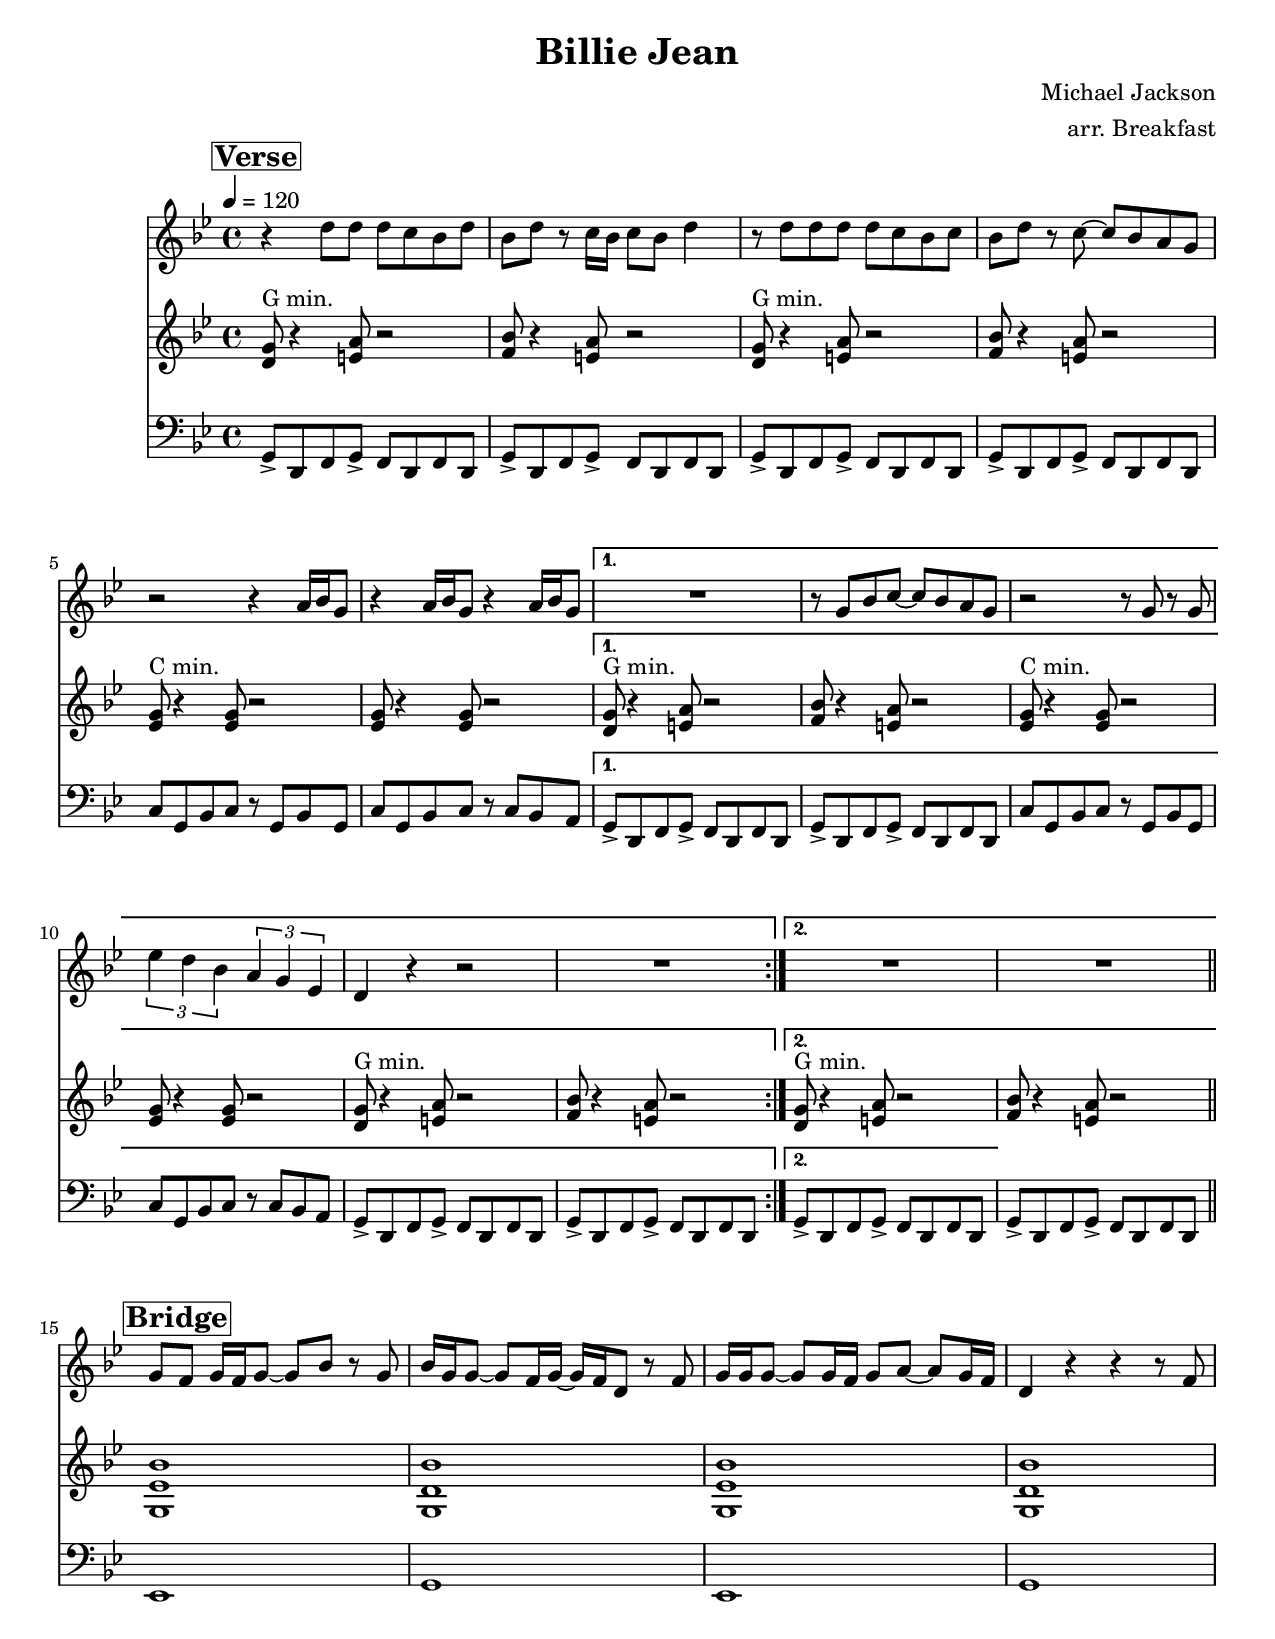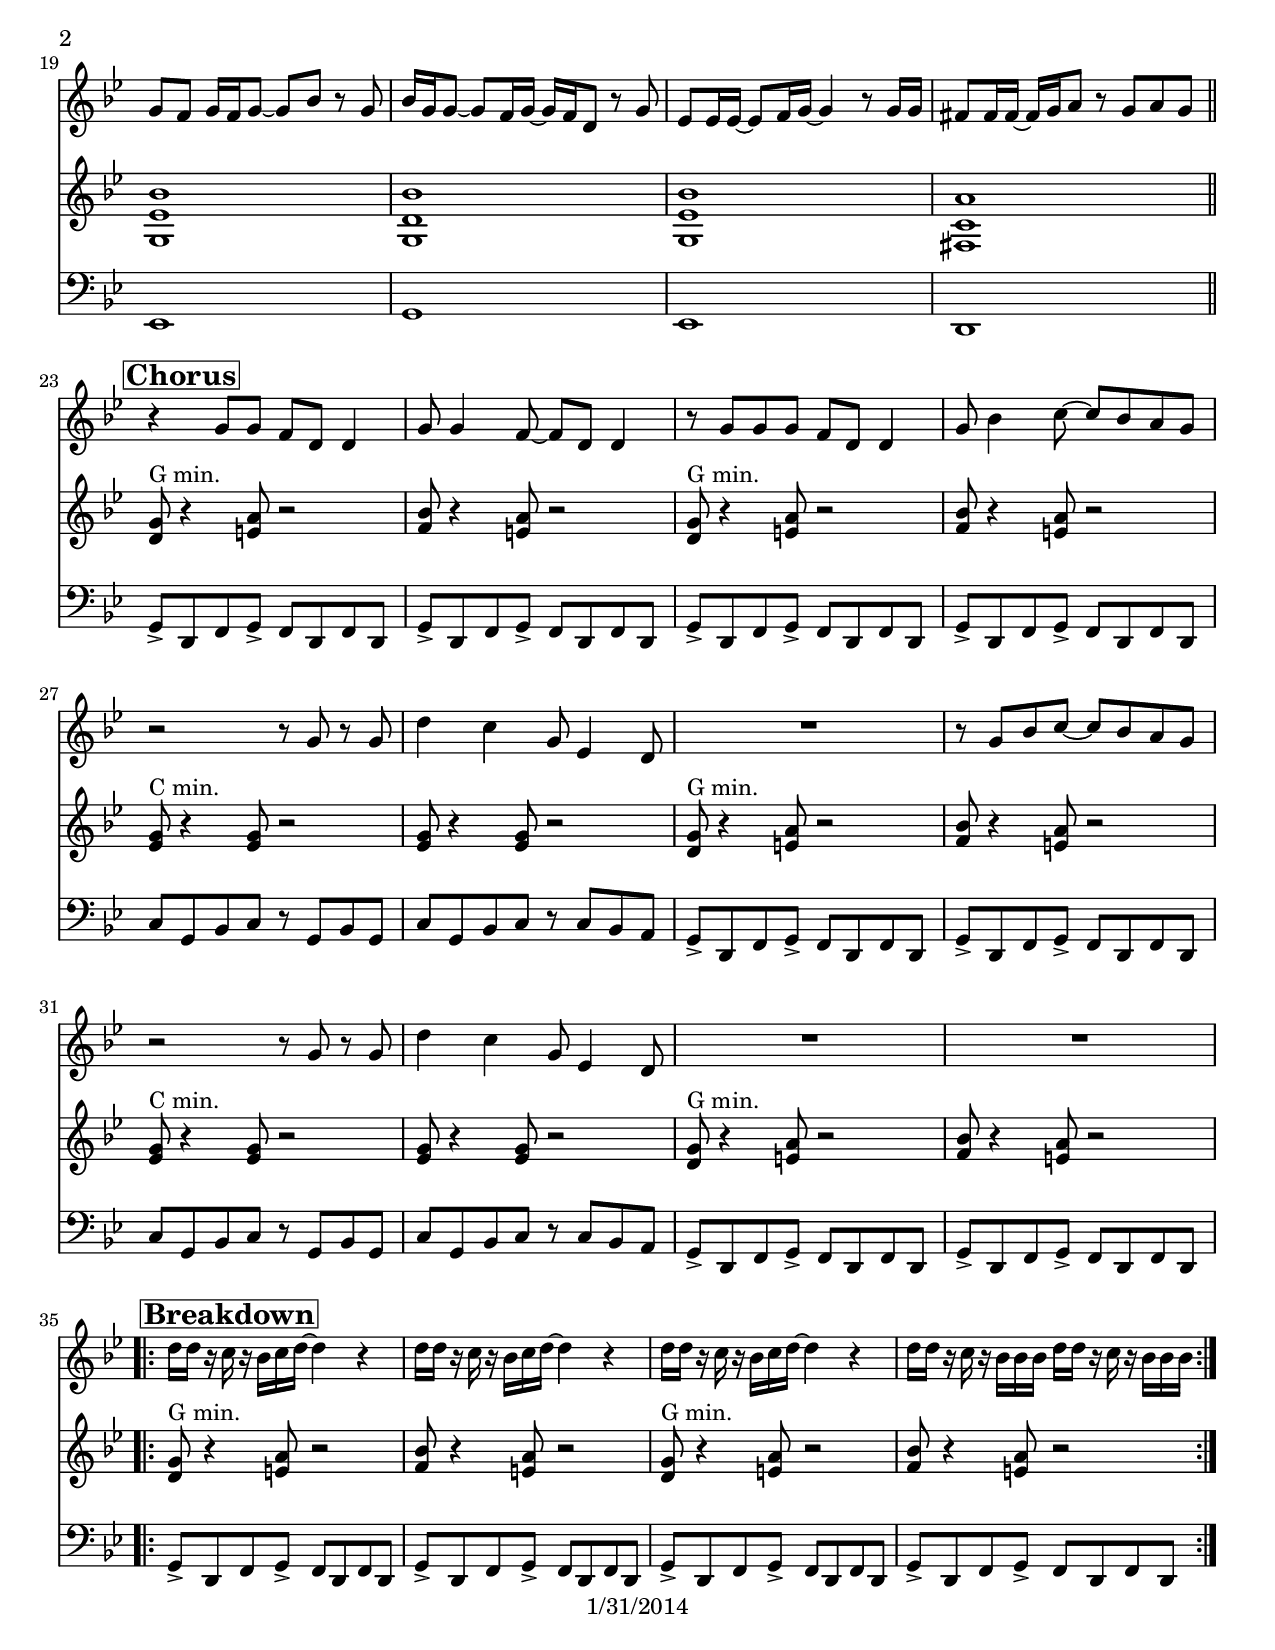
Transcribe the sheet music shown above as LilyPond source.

\version "2.12.3"

\header { 
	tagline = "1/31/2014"
  title = "Billie Jean"
  composer = "Michael Jackson"
  arranger = "arr. Breakfast"

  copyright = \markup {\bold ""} %form
}
%description: By Michael Jackson, from <i>Thriller</i>, 1982. A staple of badass marching bands everywhere.

%place a mark at bottom right
markdownright = { \once \override Score.RehearsalMark #'break-visibility = #begin-of-line-invisible \once \override Score.RehearsalMark #'self-alignment-X = #RIGHT \once \override Score.RehearsalMark #'direction = #DOWN }

%music pieces
%part: melody
melody = \relative d'' {

  \time 4/4 \key bes \major
  \set Score.markFormatter = #format-mark-box-letters
  \override Score.RehearsalMark #'self-alignment-X = #LEFT
  \break \mark \markup \box \bold "Verse"
  \repeat volta 2 {
    r4 d8 d d c bes d |
    bes d r c16 bes c8 bes d4 |
    r8 d d d d c bes c |
    bes d r c ~ c bes a g |
    r2 r4 a16 bes g8 |
    r4 a16 bes g8 r4 a16 bes g8 |
  }
  \alternative {
    {
      R1 |
      r8 g bes c ~ c bes a g |
      r2 r8 g r g |
      \times 2/3 { es'4 d bes } \times 2/3 { a g es } |
      d r r2 |
      R1 |
    }
    {
      R1 | R1
    }
  }
  \bar "||"
  \break \mark \markup \box \bold "Bridge"
  g8 f g16 f g8 ~ g bes r g |
  bes16 g g8 ~ g f16 g ~ g f d8 r f |
  g16 g g8 ~ g g16 f g8 a ~ a g16 f |
  d4 r r r8 f |
  g f g16 f g8 ~ g bes r g |
  bes16 g g8 ~ g f16 g ~ g f d8 r g |
  es es16 es ~ es8 f16 g ~ g4 r8 g16 g |
  fis8 fis16 fis ~ fis g a8 r g a g \bar "||"
  
  \break \mark \markup \box \bold "Chorus"
  r4 g8 g f d d4 |
  g8 g4 f8 ~ f d d4 |
  r8 g g g f d d4 |
  g8 bes4 c8 ~ c bes a g |
  r2 r8 g r g |
  d'4 c g8 es4 d8 |
  R1 |
  r8 g bes c ~ c bes a g |
  r2 r8 g r g |
  d'4 c g8 es4 d8 |
  R1*2

  \break \mark \markup \box \bold "Breakdown"
  \repeat volta 2 {
    d'16 d r c r bes c d ~ d4 r |
    d16 d r c r bes c d ~ d4 r |
    d16 d r c r bes c d ~ d4 r |
    d16 d r c r bes bes bes d d r c r bes bes bes |
  }
}

%part: harmony
harmony= \relative d' {
  \time 4/4 \key bes \major
  \override Score.RehearsalMark #'self-alignment-X = #LEFT
  \set Score.markFormatter = #format-mark-box-letters
  \break \mark \markup \box \bold "Verse"
  \repeat volta 2 {
    <d g>8 ^"G min." r4 <e a>8 r2 |
    <f bes>8 r4 <e a>8 r2 |
    <d g>8 ^"G min." r4 <e a>8 r2 |
    <f bes>8 r4 <e a>8 r2 |
    <es g>8 ^"C min." r4 <es g>8 r2 |
    <es g>8 r4 <es g>8 r2 |
  }
  \alternative {
    {
      <d g>8 ^"G min." r4 <e a>8 r2 |
      <f bes>8 r4 <e a>8 r2 |
      <es g>8 ^"C min." r4 <es g>8 r2 |
      <es g>8 r4 <es g>8 r2 |
      <d g>8 ^"G min." r4 <e a>8 r2 |
      <f bes>8 r4 <e a>8 r2
    }
    {
      <d g>8 ^"G min." r4 <e a>8 r2 |
      <f bes>8 r4 <e a>8 r2 |
    }
  }
  \bar "||"
  
  \break \mark \markup \box \bold "Bridge"
  <g, es' bes'>1 |
  <g d' bes'> |
  <g es' bes'> |
  <g d' bes'> |
  <g es' bes'> |
  <g d' bes'> |
  <g es' bes'> |
  <fis c' a'> \bar "||"
  
  \break \mark \markup \box \bold "Chorus"
  <d' g>8 ^"G min." r4 <e a>8 r2 |
  <f bes>8 r4 <e a>8 r2 |
  <d g>8 ^"G min." r4 <e a>8 r2 |
  <f bes>8 r4 <e a>8 r2 |
  <es g>8 ^"C min." r4 <es g>8 r2 |
  <es g>8 r4 <es g>8 r2 |
  <d g>8 ^"G min." r4 <e a>8 r2 |
  <f bes>8 r4 <e a>8 r2 |
  <es g>8 ^"C min." r4 <es g>8 r2 |
  <es g>8 r4 <es g>8 r2 |
  <d g>8 ^"G min." r4 <e a>8 r2 |
  <f bes>8 r4 <e a>8 r2 |
  
  \break \mark \markup \box \bold "Breakdown"
  \repeat volta 2 {
    <d g>8 ^"G min." r4 <e a>8 r2 |
    <f bes>8 r4 <e a>8 r2 |
    <d g>8 ^"G min." r4 <e a>8 r2 |
    <f bes>8 r4 <e a>8 r2
  }
}

%part: bass
bass = \relative g, {
  \time 4/4 \key bes \major
  \override Score.RehearsalMark #'self-alignment-X = #LEFT
  \set Score.markFormatter = #format-mark-box-letters
  \break \mark \markup \box \bold "Verse"
  \repeat volta 2 {
    g8-> d f g-> f d f d |
    g-> d f g-> f d f d |
    g-> d f g-> f d f d |
    g-> d f g-> f d f d |
    c' g bes c r g bes g |
    c g bes c r c bes a
  }
  \alternative {
    {
      g-> d f g-> f d f d |
      g-> d f g-> f d f d |
      c' g bes c r g bes g |
      c g bes c r c bes a |
      g-> d f g-> f d f d |
      g-> d f g-> f d f d
    }
    {
      g-> d f g-> f d f d
    }
  } |
  g-> d f g-> f d f d \bar "||"
  
  \break \mark \markup \box \bold "Bridge"
  es1 |
  g |
  es |
  g |
  es |
  g |
  es |
  d \bar "||"
  
  \break \mark \markup \box \bold "Chorus"
  g8-> d f g-> f d f d |
  g-> d f g-> f d f d |
  g-> d f g-> f d f d |
  g-> d f g-> f d f d |
  c' g bes c r g bes g |
  c g bes c r c bes a |
  g-> d f g-> f d f d |
  g-> d f g-> f d f d |
  c' g bes c r g bes g |
  c g bes c r c bes a |
  g-> d f g-> f d f d |
  g-> d f g-> f d f d |
  
  \break \mark \markup \box \bold "Breakdown"
  \repeat volta 2 {
    g-> d f g-> f d f d |
    g-> d f g-> f d f d |
    g-> d f g-> f d f d |
    g-> d f g-> f d f d
  }
}

%part: words
words = \markup { }

%part: changes
changes = \chordmode {
}


%%Generated layout
#(set-default-paper-size "letter")
\book {
	\score { <<
			\set Score.markFormatter = #format-mark-box-numbers
			
		\new Staff \with { \consists "Volta_engraver" } {  \set Staff.midiInstrument = #"trumpet" \clef treble
			\tempo  4 = 120
			\override Score.RehearsalMark #'self-alignment-X = #LEFT
			\melody
		}
		\new Staff \with { \consists "Volta_engraver" } {  \set Staff.midiInstrument = #"clarinet" \clef treble
			\override Score.RehearsalMark #'self-alignment-X = #LEFT
			\harmony
		}
		\new Staff \with { \consists "Volta_engraver" } {  \set Staff.midiInstrument = #"tuba" \clef bass
			\override Score.RehearsalMark #'self-alignment-X = #LEFT
			\bass
		}
	>> \layout { \context { \Score \remove "Volta_engraver" } } }  
}